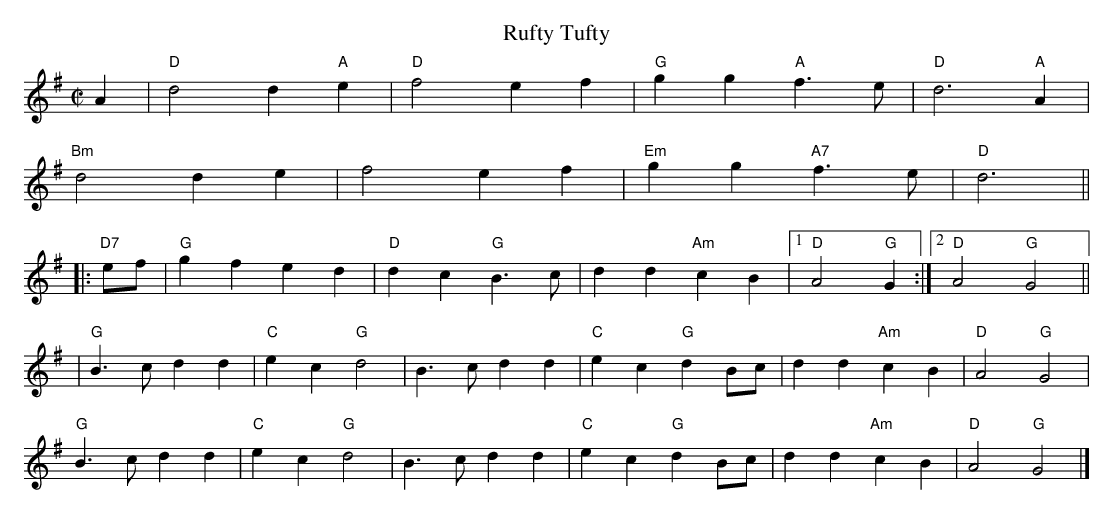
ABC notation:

X:1
T:Rufty Tufty
M:C|
L:1/4
K:G
A | "D" d2 d "A" e | "D" f2 e f | "G" g g "A" f> e | "D" d3 "A" A |
"Bm" d2 d e | f2 e f | "Em" g g "A7" f> e | "D" d3 ||
|: "D7" e/f/ | "G" g f e d | "D" d c "G" B> c | d d "Am" c B | [1 "D" A2 "G" G :| [2 "D" A2 "G" G2 ||
| "G" B > c d d | "C" e c "G" d2 | B > c d d | "C" e c "G" d B/c/ | d d "Am" c B | "D" A2 "G" G2 |
 "G" B > c d d | "C" e c "G" d2 | B > c d d | "C" e c "G" d B/c/ | d d "Am" c B | "D" A2 "G" G2 |]
